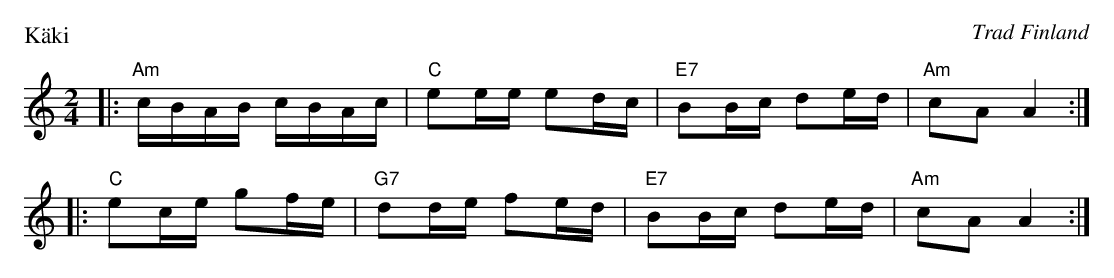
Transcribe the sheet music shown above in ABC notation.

X:1
P: K\"aki
O: Trad Finland
M: 2/4
L: 1/16
K: Am
|: "Am"cBAB cBAc |  "C"e2ee e2dc | "E7"B2Bc d2ed | "Am"c2A2 A4 :|
|:  "C"e2ce g2fe | "G7"d2de f2ed | "E7"B2Bc d2ed | "Am"c2A2 A4 :|
